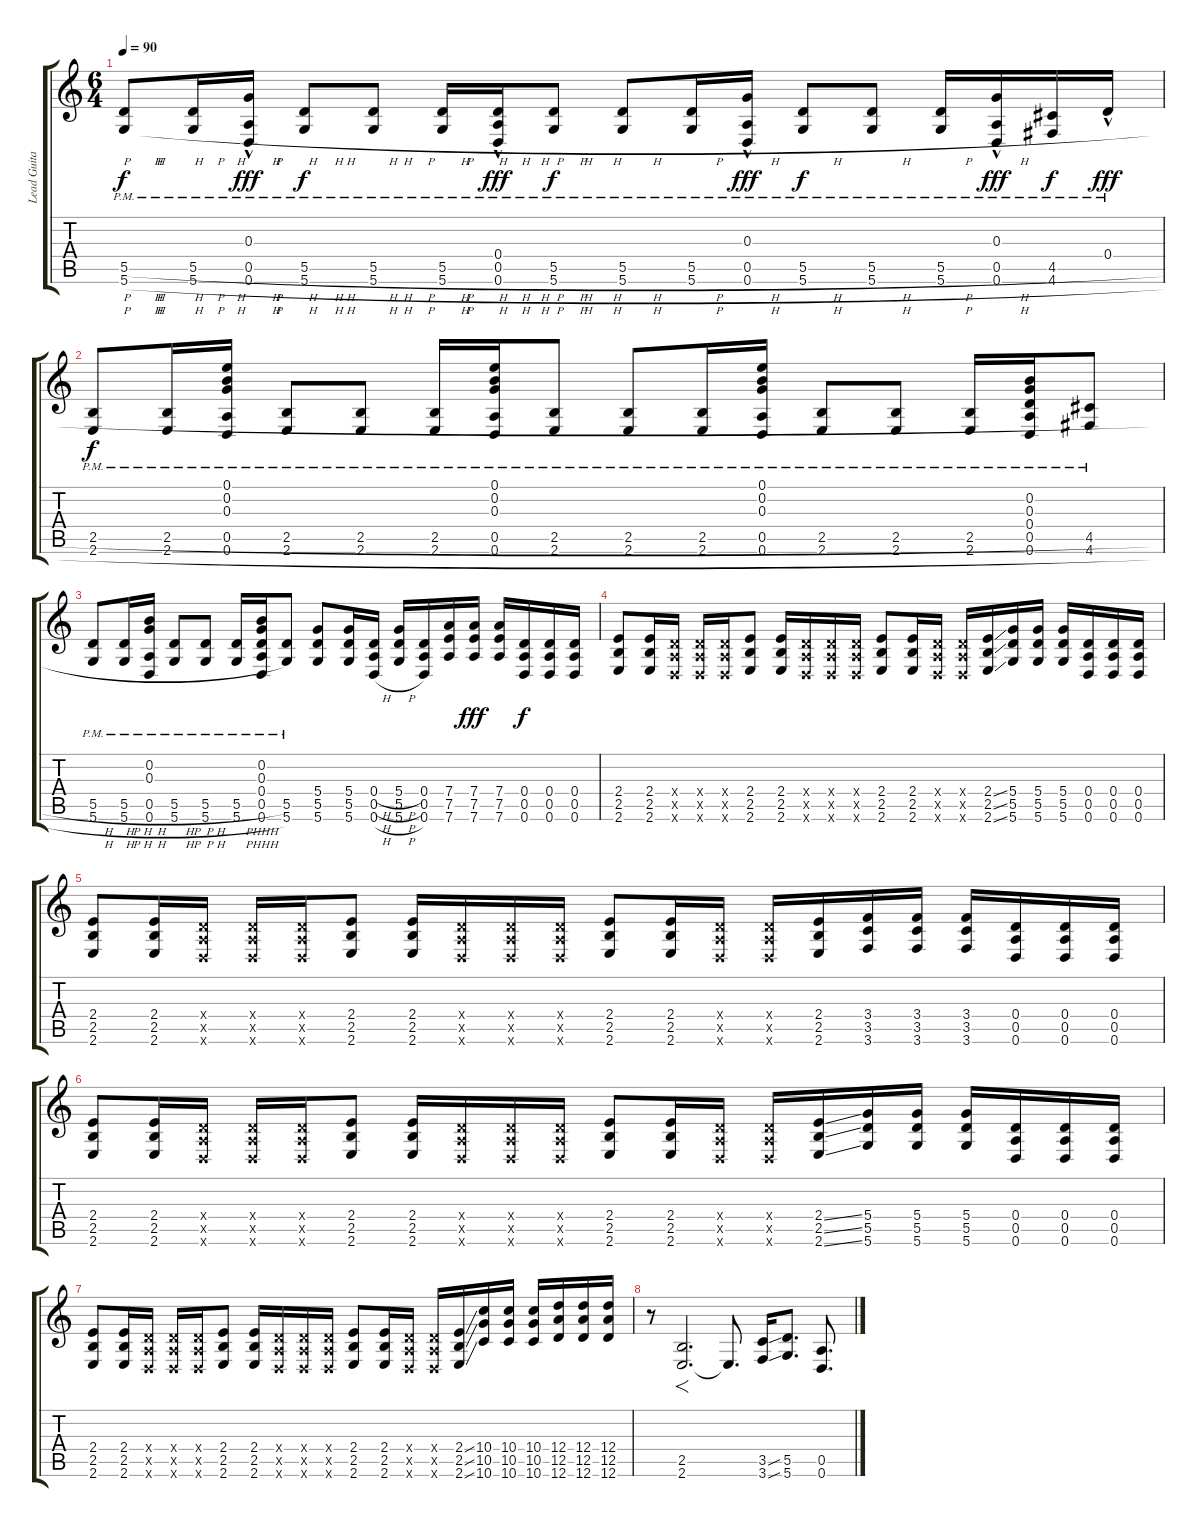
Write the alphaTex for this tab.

\track ("Lead Guitar" "Lead Guita") {instrument distortionguitar}
\staff {score tabs}
\tuning (E4 B3 G3 D3 A2 D2) {hide}
\ts (6 4)
\tempo 90
\clef g2
\ks c
(5.5{h pm} 5.6{h pm}).8{dy f} (5.5{h pm} 5.6{h pm}).16 (0.3{hac pm} 0.5{h pm} 0.6{h pm}).16{dy fff} (5.5{h pm} 5.6{h pm}).8{dy f} (5.5{h pm} 5.6{h pm}).8 (5.5{h pm} 5.6{h pm}).16 (0.4{hac pm} 0.5{h pm} 0.6{h pm}).16{dy fff} (5.5{h pm} 5.6{h pm}).8{dy f} (5.5{h pm} 5.6{h pm}).8 (5.5{h pm} 5.6{h pm}).16 (0.3{hac pm} 0.5{h pm} 0.6{h pm}).16{dy fff} (5.5{h pm} 5.6{h pm}).8{dy f} (5.5{h pm} 5.6{h pm}).8 (5.5{h pm} 5.6{h pm}).16 (0.3{hac pm} 0.5{h pm} 0.6{h pm}).16{dy fff} (4.5{h pm} 4.6{h pm}).16{dy f} 0.4{hac pm}.16{dy fff} |
(2.5{h pm} 2.6{h pm}).8{dy f} (2.5{h pm} 2.6{h pm}).16 (0.1 0.2 0.3{pm} 0.5{h pm} 0.6{h pm}).16 (2.5{h pm} 2.6{h pm}).8 (2.5{h pm} 2.6{h pm}).8 (2.5{h pm} 2.6{h pm}).16 (0.1 0.2 0.3 0.5{h pm} 0.6{h pm}).16 (2.5{h pm} 2.6{h pm}).8 (2.5{h pm} 2.6{h pm}).8 (2.5{h pm} 2.6{h pm}).16 (0.1 0.2 0.3{pm} 0.5{h pm} 0.6{h pm}).16 (2.5{h pm} 2.6{h pm}).8 (2.5{h pm} 2.6{h pm}).8 (2.5{h pm} 2.6{h pm}).16 (0.2 0.3 0.4{pm} 0.5{h pm} 0.6{h pm}).16 (4.5{h pm} 4.6{h pm}).8 |
(5.5{h pm} 5.6{h pm}).8 (5.5{h pm} 5.6{h pm}).16 (0.2 0.3{pm} 0.5{h pm} 0.6{h pm}).16 (5.5{h pm} 5.6{h pm}).8 (5.5{h pm} 5.6{h pm}).8 (5.5{h pm} 5.6{h pm}).16 (0.2 0.3 0.4{pm} 0.5{h pm} 0.6{h pm}).16 (5.5{pm} 5.6{pm}).8 (5.4 5.5 5.6).8 (5.4 5.5 5.6).16 (0.4{h} 0.5{h} 0.6{h}).16 (5.4{h} 5.5{h} 5.6{h}).16 (0.4 0.5 0.6).16 (7.4 7.5 7.6).16 (7.4 7.5 7.6).16{dy fff} (7.4 7.5 7.6).16 (0.4 0.5 0.6).16{dy f} (0.4 0.5 0.6).16 (0.4 0.5 0.6).16 |
(2.4 2.5 2.6).8 (2.4 2.5 2.6).16 (0.4{x} 0.5{x} 0.6{x}).16 (0.4{x} 0.5{x} 0.6{x}).16 (0.4{x} 0.5{x} 0.6{x}).16 (2.4 2.5 2.6).8 (2.4 2.5 2.6).16 (0.4{x} 0.5{x} 0.6{x}).16 (0.4{x} 0.5{x} 0.6{x}).16 (0.4{x} 0.5{x} 0.6{x}).16 (2.4 2.5 2.6).8 (2.4 2.5 2.6).16 (0.4{x} 0.5{x} 0.6{x}).16 (0.4{x} 0.5{x} 0.6{x}).16 (2.4{ss} 2.5{ss} 2.6{ss}).16 (5.4 5.5 5.6).16 (5.4 5.5 5.6).16 (5.4 5.5 5.6).16 (0.4 0.5 0.6).16 (0.4 0.5 0.6).16 (0.4 0.5 0.6).16 |
(2.4 2.5 2.6).8 (2.4 2.5 2.6).16 (0.4{x} 0.5{x} 0.6{x}).16 (0.4{x} 0.5{x} 0.6{x}).16 (0.4{x} 0.5{x} 0.6{x}).16 (2.4 2.5 2.6).8 (2.4 2.5 2.6).16 (0.4{x} 0.5{x} 0.6{x}).16 (0.4{x} 0.5{x} 0.6{x}).16 (0.4{x} 0.5{x} 0.6{x}).16 (2.4 2.5 2.6).8 (2.4 2.5 2.6).16 (0.4{x} 0.5{x} 0.6{x}).16 (0.4{x} 0.5{x} 0.6{x}).16 (2.4 2.5 2.6).16 (3.4 3.5 3.6).16 (3.4 3.5 3.6).16 (3.4 3.5 3.6).16 (0.4 0.5 0.6).16 (0.4 0.5 0.6).16 (0.4 0.5 0.6).16 |
(2.4 2.5 2.6).8 (2.4 2.5 2.6).16 (0.4{x} 0.5{x} 0.6{x}).16 (0.4{x} 0.5{x} 0.6{x}).16 (0.4{x} 0.5{x} 0.6{x}).16 (2.4 2.5 2.6).8 (2.4 2.5 2.6).16 (0.4{x} 0.5{x} 0.6{x}).16 (0.4{x} 0.5{x} 0.6{x}).16 (0.4{x} 0.5{x} 0.6{x}).16 (2.4 2.5 2.6).8 (2.4 2.5 2.6).16 (0.4{x} 0.5{x} 0.6{x}).16 (0.4{x} 0.5{x} 0.6{x}).16 (2.4{ss} 2.5{ss} 2.6{ss}).16 (5.4 5.5 5.6).16 (5.4 5.5 5.6).16 (5.4 5.5 5.6).16 (0.4 0.5 0.6).16 (0.4 0.5 0.6).16 (0.4 0.5 0.6).16 |
(2.4 2.5 2.6).8 (2.4 2.5 2.6).16 (0.4{x} 0.5{x} 0.6{x}).16 (0.4{x} 0.5{x} 0.6{x}).16 (0.4{x} 0.5{x} 0.6{x}).16 (2.4 2.5 2.6).8 (2.4 2.5 2.6).16 (0.4{x} 0.5{x} 0.6{x}).16 (0.4{x} 0.5{x} 0.6{x}).16 (0.4{x} 0.5{x} 0.6{x}).16 (2.4 2.5 2.6).8 (2.4 2.5 2.6).16 (0.4{x} 0.5{x} 0.6{x}).16 (0.4{x} 0.5{x} 0.6{x}).16 (2.4{ss} 2.5{ss} 2.6{ss}).16 (10.4 10.5 10.6).16 (10.4 10.5 10.6).16 (10.4 10.5 10.6).16 (12.4 12.5 12.6).16 (12.4 12.5 12.6).16 (12.4 12.5 12.6).16 |
r.8 (2.5 2.6).2{f d volume 7 balance 5} 2.6{t}.8{d} (3.5{sou} 3.6{sou}).16 (5.5 5.6).8{d} (0.5 0.6).8{d}
